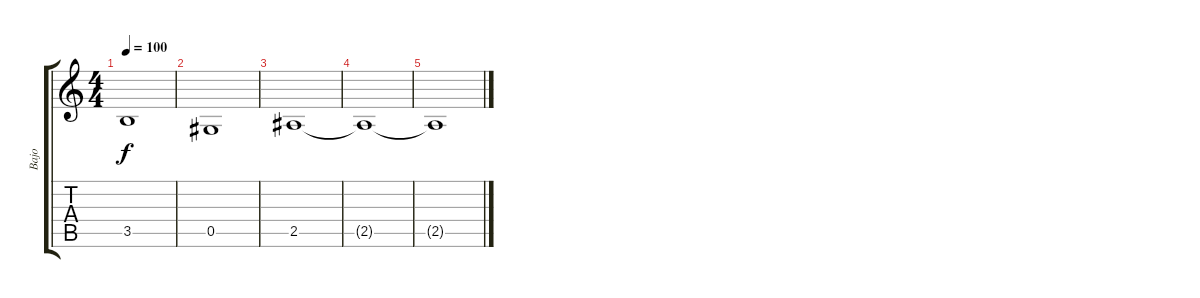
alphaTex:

\track ("Bajo" "Bajo") {instrument electricbassfinger}
\staff {score tabs}
\tuning (Eb4 Bb3 Gb3 Db3 Ab2 Eb2) {hide}
\ts (4 4)
\tempo 100
\clef g2
\ks c
3.5.1{dy f} |
0.5.1 |
2.5.1 |
2.5{t}.1 |
2.5{t}.1
